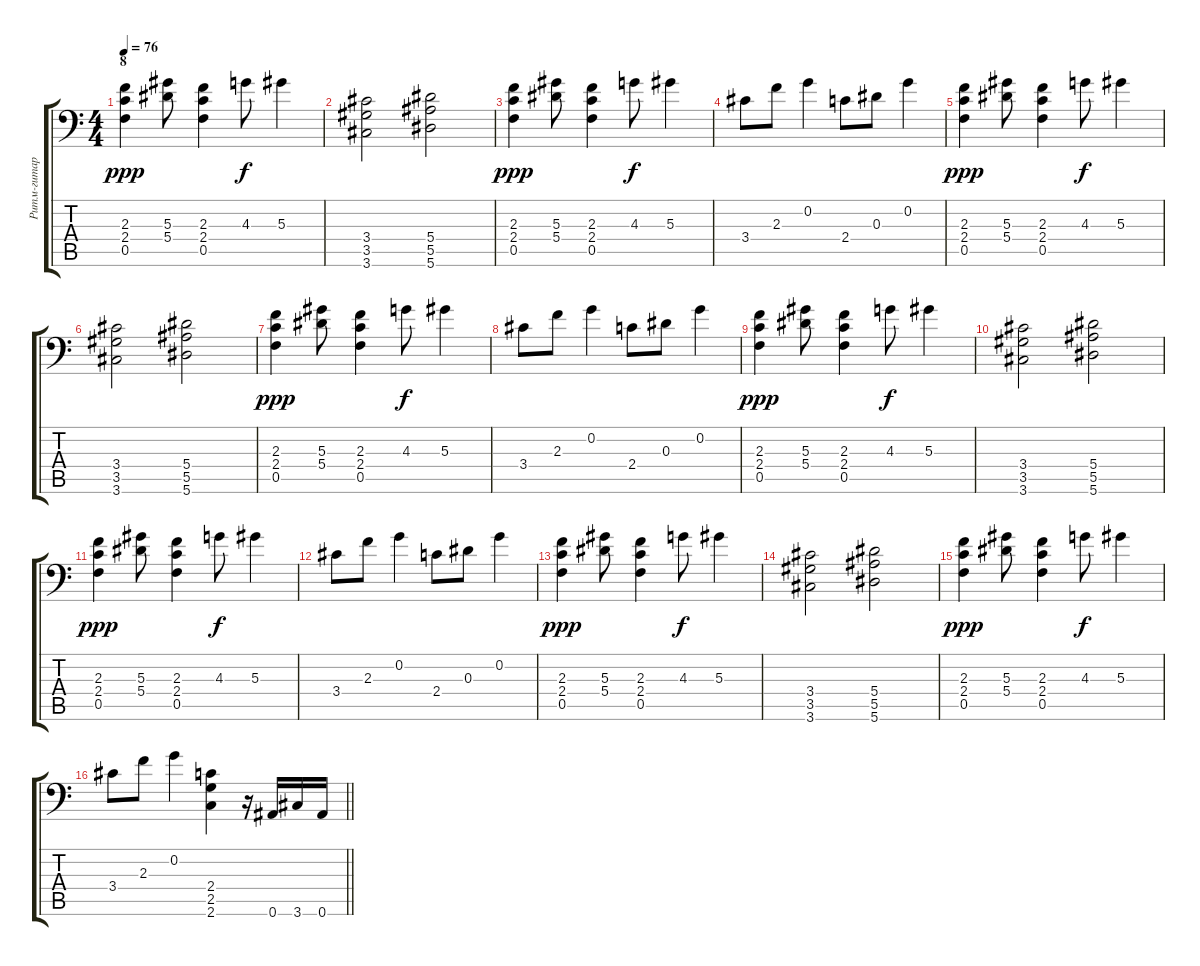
\track ("Ритм-гитара" "Ритм-гитар") {instrument distortionguitar}
\staff {score tabs}
\tuning (C4 G3 Eb3 Bb2 F2 Bb1) {hide}
\ts (4 4)
\section ("" "8")
\tempo 76
\clef f4
\ks c
(2.3 2.4 0.5).4{dy ppp} (5.3 5.4).8 (2.3 2.4 0.5).4 4.3.8{dy f} 5.3.4 |
(3.4 3.5 3.6).2 (5.4 5.5 5.6).2 |
(2.3 2.4 0.5).4{dy ppp} (5.3 5.4).8 (2.3 2.4 0.5).4 4.3.8{dy f} 5.3.4 |
3.4.8 2.3.8 0.2.4 2.4.8 0.3.8 0.2.4 |
(2.3 2.4 0.5).4{dy ppp} (5.3 5.4).8 (2.3 2.4 0.5).4 4.3.8{dy f} 5.3.4 |
(3.4 3.5 3.6).2 (5.4 5.5 5.6).2 |
(2.3 2.4 0.5).4{dy ppp} (5.3 5.4).8 (2.3 2.4 0.5).4 4.3.8{dy f} 5.3.4 |
3.4.8 2.3.8 0.2.4 2.4.8 0.3.8 0.2.4 |
(2.3 2.4 0.5).4{dy ppp} (5.3 5.4).8 (2.3 2.4 0.5).4 4.3.8{dy f} 5.3.4 |
(3.4 3.5 3.6).2 (5.4 5.5 5.6).2 |
(2.3 2.4 0.5).4{dy ppp} (5.3 5.4).8 (2.3 2.4 0.5).4 4.3.8{dy f} 5.3.4 |
3.4.8 2.3.8 0.2.4 2.4.8 0.3.8 0.2.4 |
(2.3 2.4 0.5).4{dy ppp} (5.3 5.4).8 (2.3 2.4 0.5).4 4.3.8{dy f} 5.3.4 |
(3.4 3.5 3.6).2 (5.4 5.5 5.6).2 |
(2.3 2.4 0.5).4{dy ppp} (5.3 5.4).8 (2.3 2.4 0.5).4 4.3.8{dy f} 5.3.4 |
\barLineRight lightlight
3.4.8 2.3.8 0.2.4 (2.4 2.5 2.6).4 r.16 0.6.16 3.6.16 0.6.16
